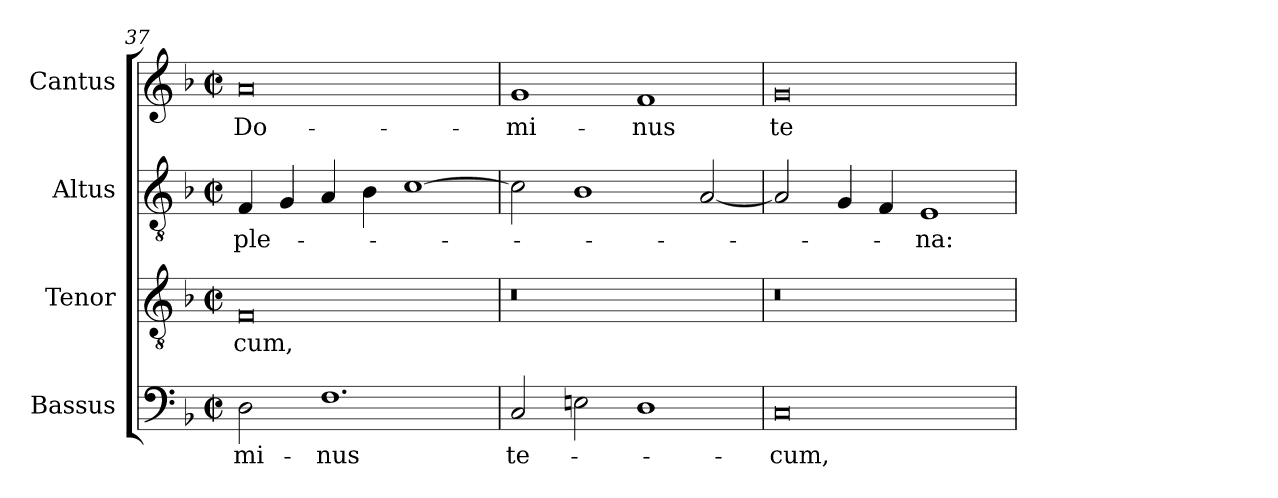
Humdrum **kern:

**kern	**text	**kern	**text	**kern	**text	**kern	**text
*part4	*part4	*part3	*part3	*part2	*part2	*part1	*part1
*staff4	*staff4	*staff3	*staff3	*staff2	*staff2	*staff1	*staff1
*I"Bassus	*	*I"Tenor	*	*I"Altus	*	*I"Cantus	*
*clefF4	*	*clefGv2	*	*clefGv2	*	*clefG2	*
*k[b-]	*	*k[b-]	*	*k[b-]	*	*k[b-]	*
*F:	*	*F:	*	*F:	*	*F:	*
*M2/2	*	*M2/2	*	*M2/2	*	*M2/2	*
*met(c|)	*	*met(c|)	*	*met(c|)	*	*met(c|)	*
=37	=37	=37	=37	=37	=37	=37	=37
!	!LO:LY:b:cj	!	!LO:LY:b:cj	!	!LO:LY:b:cj	!	!LO:LY:b:cj
2D\	-mi-	0F	-cum,	4F/	ple-	0a	Do-
.	.	.	.	4G/	.	.	.
!	!LO:LY:b:cj	!	!	!	!	!	!
1.F	-nus	.	.	4A/	.	.	.
.	.	.	.	4B-\	.	.	.
.	.	.	.	[<1c	.	.	.
!!LO:PB:g=z
=38	=38	=38	=38	=38	=38	=38	=38
!	!LO:LY:b:cj	!	!	!	!	!	!LO:LY:b:cj
2C/	te-	0r	.	2c\]	.	1g	-mi-
2En\	.	.	.	1B-	.	.	.
!	!	!	!	!	!	!	!LO:LY:b:cj
1D	.	.	.	.	.	1f	-nus
.	.	.	.	[<2A/	.	.	.
=39	=39	=39	=39	=39	=39	=39	=39
!	!LO:LY:b	!	!	!	!	!	!LO:LY:b:rj
0C	-cum,	0r	.	2A/]	.	0g	te-
.	.	.	.	4G/	.	.	.
.	.	.	.	4F/	.	.	.
!	!	!	!	!	!LO:LY:b:cj	!	!
.	.	.	.	1E	-na:	.	.
=	=	=	=	=	=	=	=
*-	*-	*-	*-	*-	*-	*-	*-
